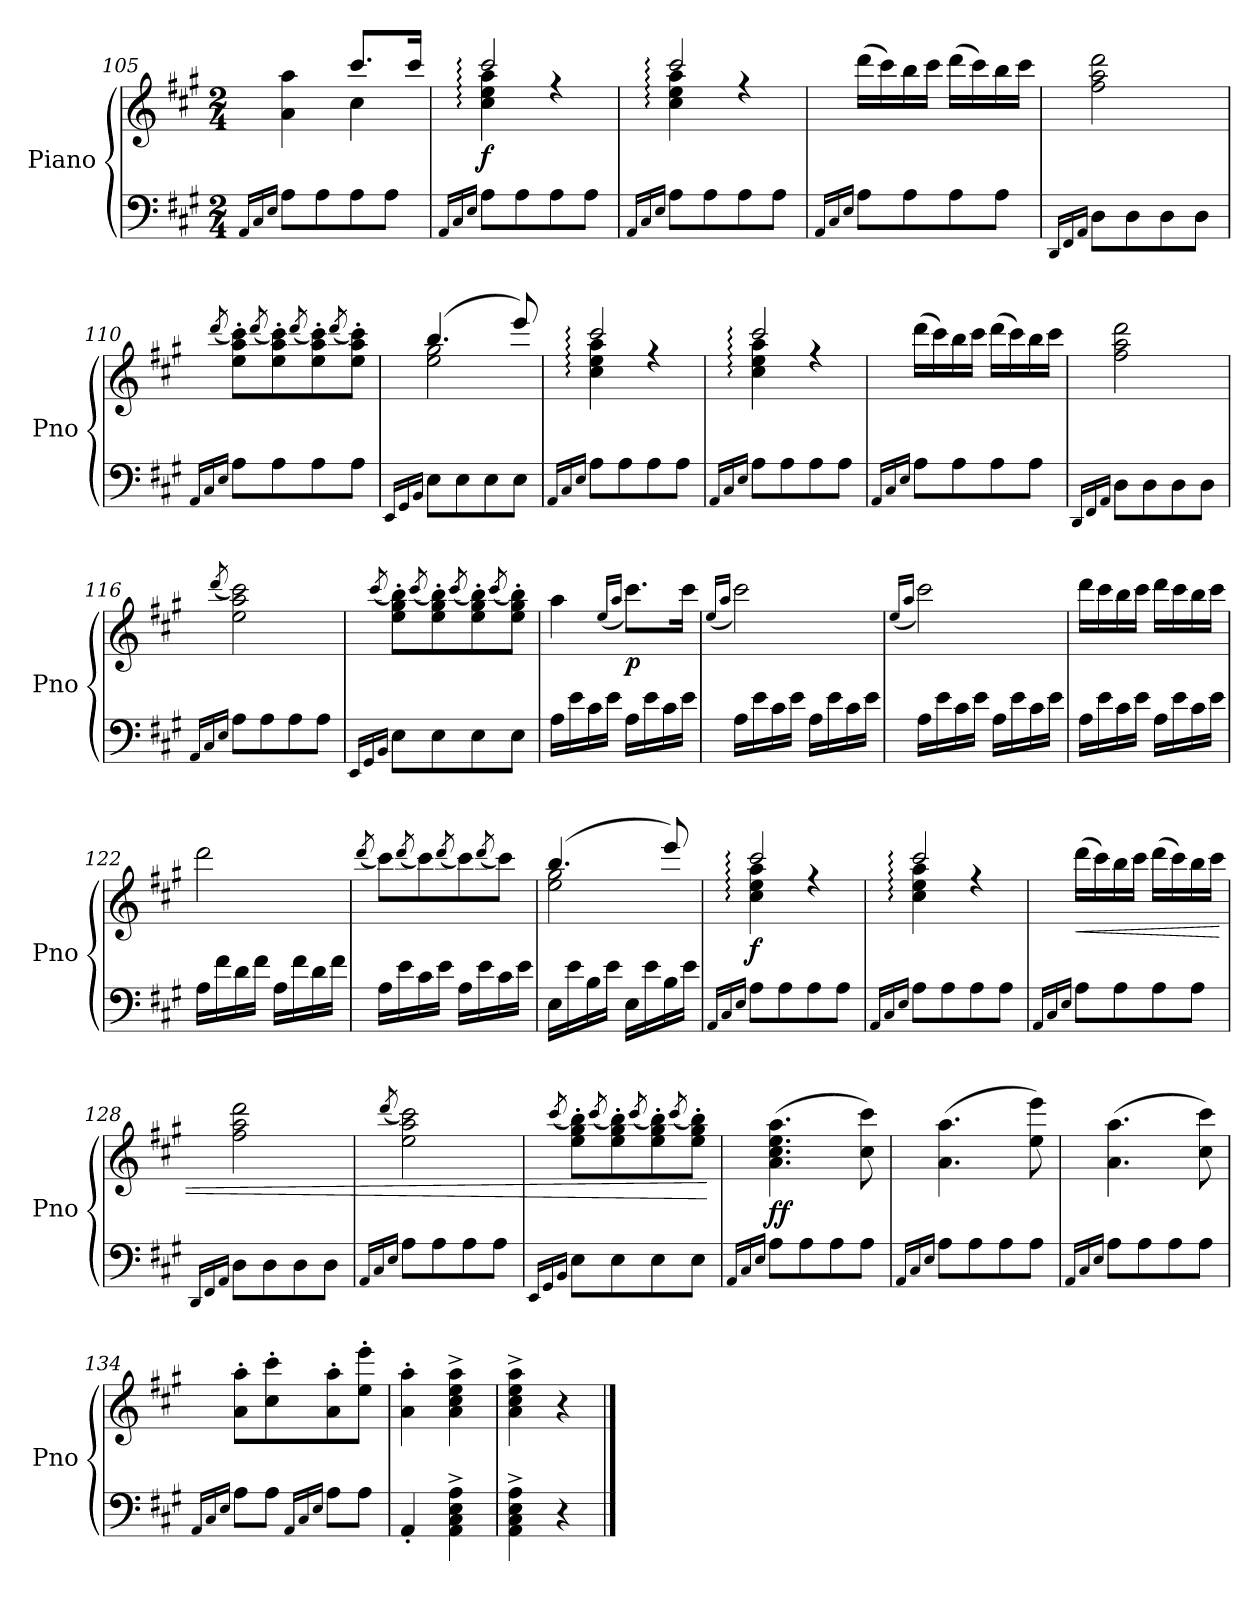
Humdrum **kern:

**kern	**kern	**dynam
*part1	*part1	*part1
*staff2	*staff1	*staff1/2
*I"Piano	*	*
*I'Pno	*	*
*clefF4	*clefG2	*
*k[f#c#g#]	*k[f#c#g#]	*
*M2/4	*M2/4	*
=105	=105	=105
16qAA/LL	.	.
16qC#/	.	.
16qE/JJ	.	.
*	*^	*
8A\L	4a\ 4aa\	4ryy	.
8A\	.	.	.
8A\	4cc#\	8.ccc#/L	.
8A\J	.	.	.
.	.	16ccc#/Jk	.
*	*v	*v	*
=106	=106	=106
16qAA/LL	.	.
16qC#/	.	.
16qE/JJ	.	.
*	*^	*
*	*	*^	*
!	!	!	!	!LO:DY:b
8A\L	2ccc#:/	4cc#\ 4ee\ 4aa\	4cc#yy: 4eeyy: 4aayy: [4ccc#yy:	f
8A\	.	.	.	.
8A\	.	4rff	4ccc#yy]	.
8A\J	.	.	.	.
=107	=107	=107	=107	=107
16qAA/LL	.	.	.	.
16qC#/	.	.	.	.
16qE/JJ	.	.	.	.
8A\L	2ccc#:/	4cc#\ 4ee\ 4aa\	4cc#yy: 4eeyy: 4aayy: [4ccc#yy:	.
8A\	.	.	.	.
8A\	.	4rff	4ccc#yy]	.
8A\J	.	.	.	.
*	*v	*v	*v	*
!!LO:LB:g=z
=108	=108	=108
16qAA/LL	.	.
16qC#/	.	.
16qE/JJ	.	.
8A\L	(>16ddd\LL	.
.	16ccc#\)	.
8A\	16bb\	.
.	16ccc#\JJ	.
8A\	(>16ddd\LL	.
.	16ccc#\)	.
8A\J	16bb\	.
.	16ccc#\JJ	.
=109	=109	=109
16qDD/LL	.	.
16qFF#/	.	.
16qAA/JJ	.	.
8D\L	2ff#\ 2aa\ 2ddd\	.
8D\	.	.
8D\	.	.
8D\J	.	.
=110	=110	=110
16qAA/LL	.	.
16qC#/	.	.
16qE/JJ	(<8qddd/	.
8A\L	8ee\' 8aa\' 8ccc#\'L)	.
.	(<8qddd/	.
8A\	8ee\' 8aa\' 8ccc#\')	.
.	(<8qddd/	.
8A\	8ee\' 8aa\' 8ccc#\')	.
.	(<8qddd/	.
8A\J	8ee\' 8aa\' 8ccc#\'J)	.
=111	=111	=111
16qEE/LL	.	.
16qGG#/	.	.
16qBB/JJ	.	.
*	*^	*
8E\L	(>4.bb/	2ee\ 2gg#\	.
8E\	.	.	.
8E\	.	.	.
8E\J	8eee/)	.	.
*	*v	*v	*
!!LO:PB:g=z
=112	=112	=112
16qAA/LL	.	.
16qC#/	.	.
16qE/JJ	.	.
*	*^	*
*	*	*^	*
8A\L	2ccc#:/	4cc#\ 4ee\ 4aa\	4cc#yy: 4eeyy: 4aayy: [4ccc#yy:	.
8A\	.	.	.	.
8A\	.	4rff	4ccc#yy]	.
8A\J	.	.	.	.
=113	=113	=113	=113	=113
16qAA/LL	.	.	.	.
16qC#/	.	.	.	.
16qE/JJ	.	.	.	.
8A\L	2ccc#:/	4cc#\ 4ee\ 4aa\	4cc#yy: 4eeyy: 4aayy: [4ccc#yy:	.
8A\	.	.	.	.
8A\	.	4rff	4ccc#yy]	.
8A\J	.	.	.	.
*	*v	*v	*v	*
=114	=114	=114
16qAA/LL	.	.
16qC#/	.	.
16qE/JJ	.	.
8A\L	(>16ddd\LL	.
.	16ccc#\)	.
8A\	16bb\	.
.	16ccc#\JJ	.
8A\	(>16ddd\LL	.
.	16ccc#\)	.
8A\J	16bb\	.
.	16ccc#\JJ	.
=115	=115	=115
16qDD/LL	.	.
16qFF#/	.	.
16qAA/JJ	.	.
8D\L	2ff#\ 2aa\ 2ddd\	.
8D\	.	.
8D\	.	.
8D\J	.	.
!!LO:LB:g=z
=116	=116	=116
16qAA/LL	.	.
16qC#/	.	.
16qE/JJ	(<8qddd/	.
8A\L	2ee\ 2aa\ 2ccc#\)	.
8A\	.	.
8A\	.	.
8A\J	.	.
=117	=117	=117
16qEE/LL	.	.
16qGG#/	.	.
16qBB/JJ	(<8qccc#/	.
8E\L	8ee\' 8gg#\' 8bb\'L)	.
.	(<8qccc#/	.
8E\	8ee\' 8gg#\' 8bb\')	.
.	(<8qccc#/	.
8E\	8ee\' 8gg#\' 8bb\')	.
.	(<8qccc#/	.
8E\J	8ee\' 8gg#\' 8bb\'J)	.
=118	=118	=118
16A\LL	4aa\	.
16e\	.	.
16c#\	.	.
16e\JJ	.	.
.	(<16qee/LL	.
.	16qaa/JJ	.
!	!	!LO:DY:b
16A\LL	8.ccc#\L)	p
16e\	.	.
16c#\	.	.
16e\JJ	16ccc#\Jk	.
=119	=119	=119
.	(<16qee/LL	.
.	16qaa/JJ	.
16A\LL	2ccc#\)	.
16e\	.	.
16c#\	.	.
16e\JJ	.	.
16A\LL	.	.
16e\	.	.
16c#\	.	.
16e\JJ	.	.
!!LO:LB:g=z
=120	=120	=120
.	(<16qee/LL	.
.	16qaa/JJ	.
16A\LL	2ccc#\)	.
16e\	.	.
16c#\	.	.
16e\JJ	.	.
16A\LL	.	.
16e\	.	.
16c#\	.	.
16e\JJ	.	.
=121	=121	=121
16A\LL	16ddd\LL	.
16e\	16ccc#\	.
16c#\	16bb\	.
16e\JJ	16ccc#\JJ	.
16A\LL	16ddd\LL	.
16e\	16ccc#\	.
16c#\	16bb\	.
16e\JJ	16ccc#\JJ	.
=122	=122	=122
16A\LL	2ddd\	.
16f#\	.	.
16d\	.	.
16f#\JJ	.	.
16A\LL	.	.
16f#\	.	.
16d\	.	.
16f#\JJ	.	.
=123	=123	=123
.	(<8qddd/	.
16A\LL	8ccc#\L)	.
16e\	.	.
.	(<8qddd/	.
16c#\	8ccc#\)	.
16e\JJ	.	.
.	(<8qddd/	.
16A\LL	8ccc#\)	.
16e\	.	.
.	(<8qddd/	.
16c#\	8ccc#\J)	.
16e\JJ	.	.
!!LO:LB:g=z
=124	=124	=124
*	*^	*
16E\LL	(>4.bb/	2ee\ 2gg#\	.
16e\	.	.	.
16B\	.	.	.
16e\JJ	.	.	.
16E\LL	.	.	.
16e\	.	.	.
16B\	8eee/)	.	.
16e\JJ	.	.	.
*	*v	*v	*
=125	=125	=125
16qAA/LL	.	.
16qC#/	.	.
16qE/JJ	.	.
*	*^	*
*	*	*^	*
!	!	!	!	!LO:DY:b
8A\L	2ccc#:/	4cc#\ 4ee\ 4aa\	4cc#yy: 4eeyy: 4aayy: [4ccc#yy:	f
8A\	.	.	.	.
8A\	.	4rff	4ccc#yy]	.
8A\J	.	.	.	.
=126	=126	=126	=126	=126
16qAA/LL	.	.	.	.
16qC#/	.	.	.	.
16qE/JJ	.	.	.	.
8A\L	2ccc#:/	4cc#\ 4ee\ 4aa\	4cc#yy: 4eeyy: 4aayy: [4ccc#yy:	.
8A\	.	.	.	.
8A\	.	4rff	4ccc#yy]	.
8A\J	.	.	.	.
*	*v	*v	*v	*
=127	=127	=127
16qAA/LL	.	.
16qC#/	.	.
16qE/JJ	.	.
!	!	!LO:HP:b
8A\L	(>16ddd\LL	<
.	16ccc#\)	.
8A\	16bb\	.
.	16ccc#\JJ	.
8A\	(>16ddd\LL	.
.	16ccc#\)	.
8A\J	16bb\	.
.	16ccc#\JJ	.
!!LO:LB:g=z
=128	=128	=128
16qDD/LL	.	.
16qFF#/	.	.
16qAA/JJ	.	.
8D\L	2ff#\ 2aa\ 2ddd\	.
8D\	.	.
8D\	.	.
8D\J	.	.
=129	=129	=129
16qAA/LL	.	.
16qC#/	.	.
16qE/JJ	(<8qddd/	.
8A\L	2ee\ 2aa\ 2ccc#\)	.
8A\	.	.
8A\	.	.
8A\J	.	.
=130	=130	=130
16qEE/LL	.	.
16qGG#/	.	.
16qBB/JJ	(<8qccc#/	.
8E\L	8ee\' 8gg#\' 8bb\'L)	.
.	(<8qccc#/	.
8E\	8ee\' 8gg#\' 8bb\')	.
.	(<8qccc#/	.
8E\	8ee\' 8gg#\' 8bb\')	.
.	(<8qccc#/	.
8E\J	8ee\' 8gg#\' 8bb\'J)	.
.	.	[
=131	=131	=131
16qAA/LL	.	.
16qC#/	.	.
16qE/JJ	.	.
!	!	!LO:DY:b
8A\L	(>4.a\ 4.cc#\ 4.ee\ 4.aa\	ff
8A\	.	.
8A\	.	.
8A\J	8cc#\ 8ccc#\)	.
=132	=132	=132
16qAA/LL	.	.
16qC#/	.	.
16qE/JJ	.	.
8A\L	(>4.a\ 4.aa\	.
8A\	.	.
8A\	.	.
8A\J	8ee\ 8eee\)	.
!!LO:LB:g=z
=133	=133	=133
16qAA/LL	.	.
16qC#/	.	.
16qE/JJ	.	.
8A\L	(>4.a\ 4.aa\	.
8A\	.	.
8A\	.	.
8A\J	8cc#\ 8ccc#\)	.
=134	=134	=134
16qAA/LL	.	.
16qC#/	.	.
16qE/JJ	.	.
8A\L	8a\' 8aa\'L	.
8A\J	8cc#\' 8ccc#\'	.
16qAA/LL	.	.
16qC#/	.	.
16qE/JJ	.	.
8A\L	8a\' 8aa\'	.
8A\J	8ee\' 8eee\'J	.
=135	=135	=135
4AA'/	4a\' 4aa\'	.
4AA\^ 4C#\^ 4E\^ 4A\^	4a\^ 4cc#\^ 4ee\^ 4aa\^	.
=136	=136	=136
4AA\^ 4C#\^ 4E\^ 4A\^	4a\^ 4cc#\^ 4ee\^ 4aa\^	.
4r	4r	.
==	==	==
*-	*-	*-
